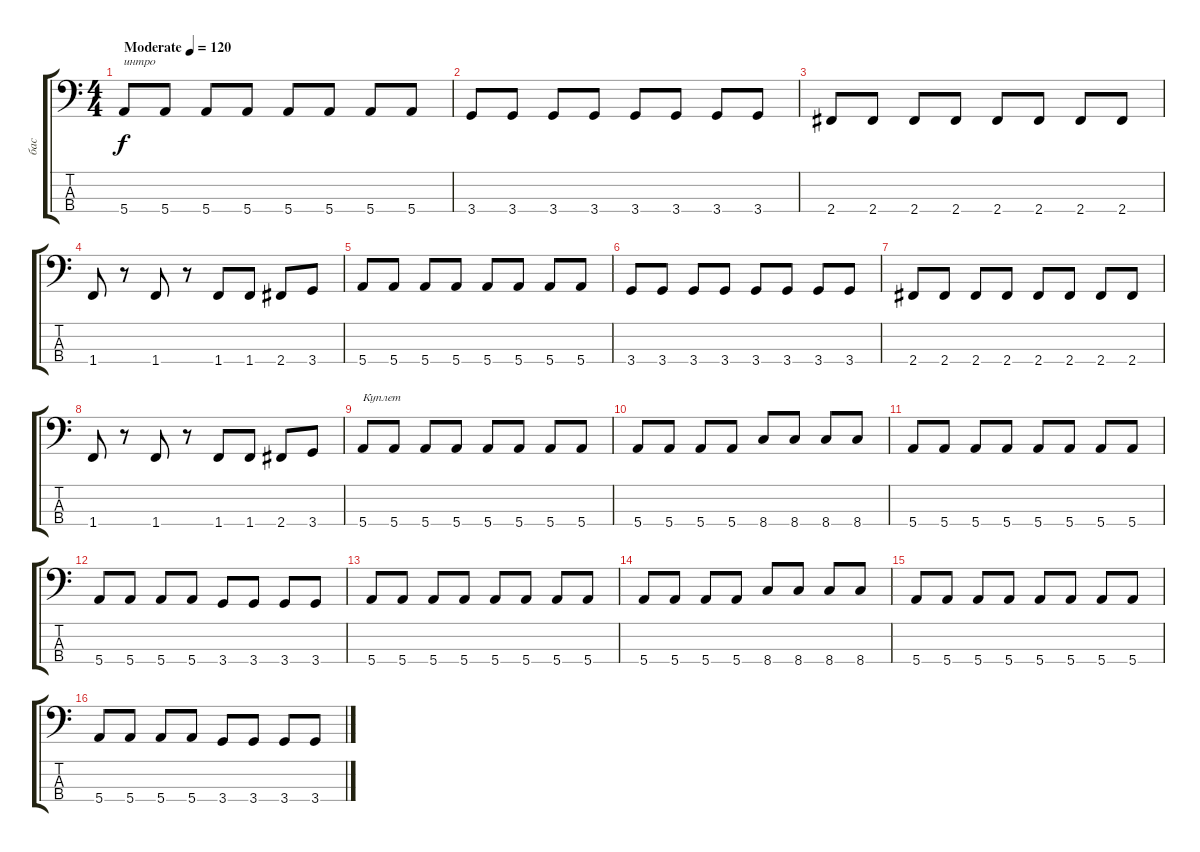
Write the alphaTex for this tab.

\track ("бас" "бас") {instrument electricbassfinger}
\staff {score tabs}
\tuning (G2 D2 A1 E1) {hide}
\ts (4 4)
\tempo (120 "Moderate")
\clef f4
\ks c
5.4.8{txt "интро" dy f instrument electricbassfinger} 5.4.8 5.4.8 5.4.8 5.4.8 5.4.8 5.4.8 5.4.8 |
3.4.8 3.4.8 3.4.8 3.4.8 3.4.8 3.4.8 3.4.8 3.4.8 |
2.4.8 2.4.8 2.4.8 2.4.8 2.4.8 2.4.8 2.4.8 2.4.8 |
1.4.8 r.8 1.4.8 r.8 1.4.8 1.4.8 2.4.8 3.4.8 |
5.4.8 5.4.8 5.4.8 5.4.8 5.4.8 5.4.8 5.4.8 5.4.8 |
3.4.8 3.4.8 3.4.8 3.4.8 3.4.8 3.4.8 3.4.8 3.4.8 |
2.4.8 2.4.8 2.4.8 2.4.8 2.4.8 2.4.8 2.4.8 2.4.8 |
1.4.8 r.8 1.4.8 r.8 1.4.8 1.4.8 2.4.8 3.4.8 |
5.4.8{txt "Куплет"} 5.4.8 5.4.8 5.4.8 5.4.8 5.4.8 5.4.8 5.4.8 |
5.4.8 5.4.8 5.4.8 5.4.8 8.4.8 8.4.8 8.4.8 8.4.8 |
5.4.8 5.4.8 5.4.8 5.4.8 5.4.8 5.4.8 5.4.8 5.4.8 |
5.4.8 5.4.8 5.4.8 5.4.8 3.4.8 3.4.8 3.4.8 3.4.8 |
5.4.8 5.4.8 5.4.8 5.4.8 5.4.8 5.4.8 5.4.8 5.4.8 |
5.4.8 5.4.8 5.4.8 5.4.8 8.4.8 8.4.8 8.4.8 8.4.8 |
5.4.8 5.4.8 5.4.8 5.4.8 5.4.8 5.4.8 5.4.8 5.4.8 |
5.4.8 5.4.8 5.4.8 5.4.8 3.4.8 3.4.8 3.4.8 3.4.8
